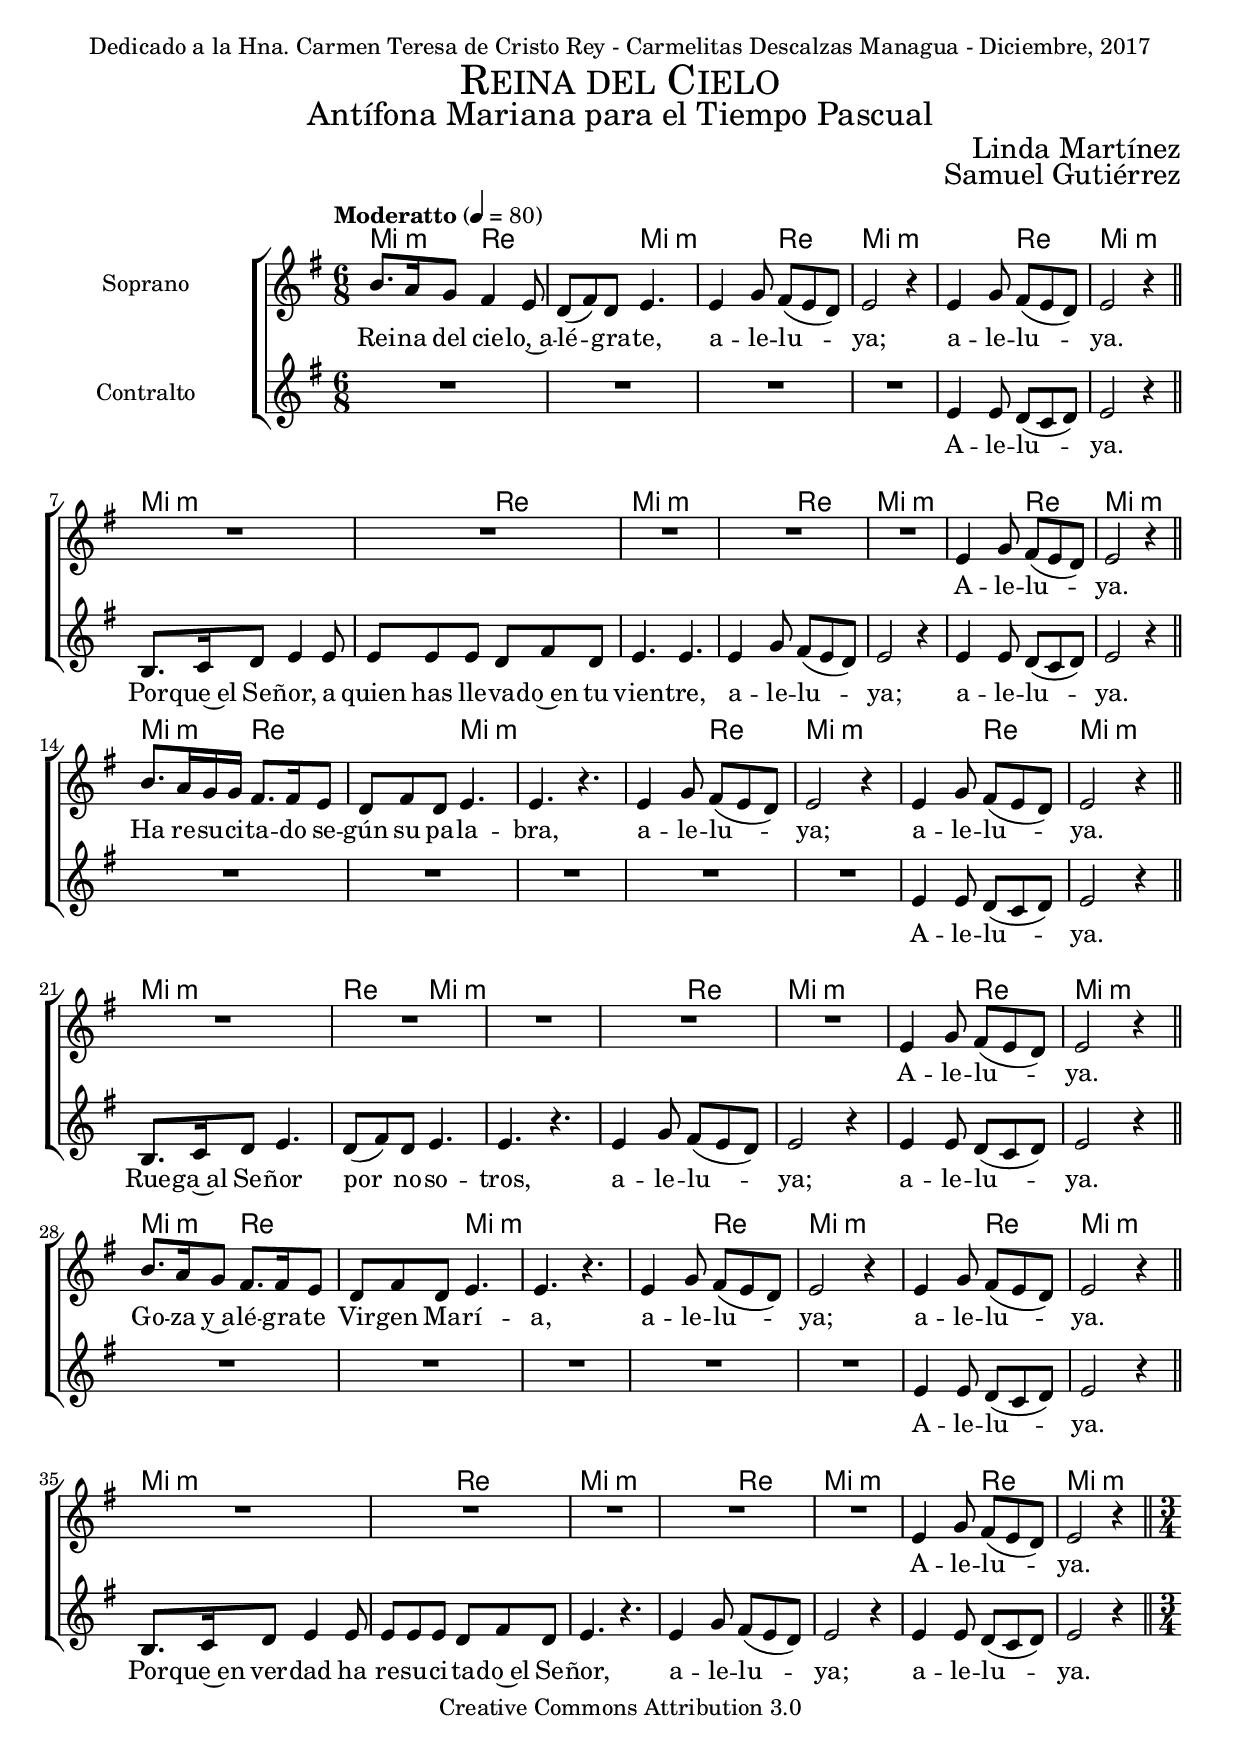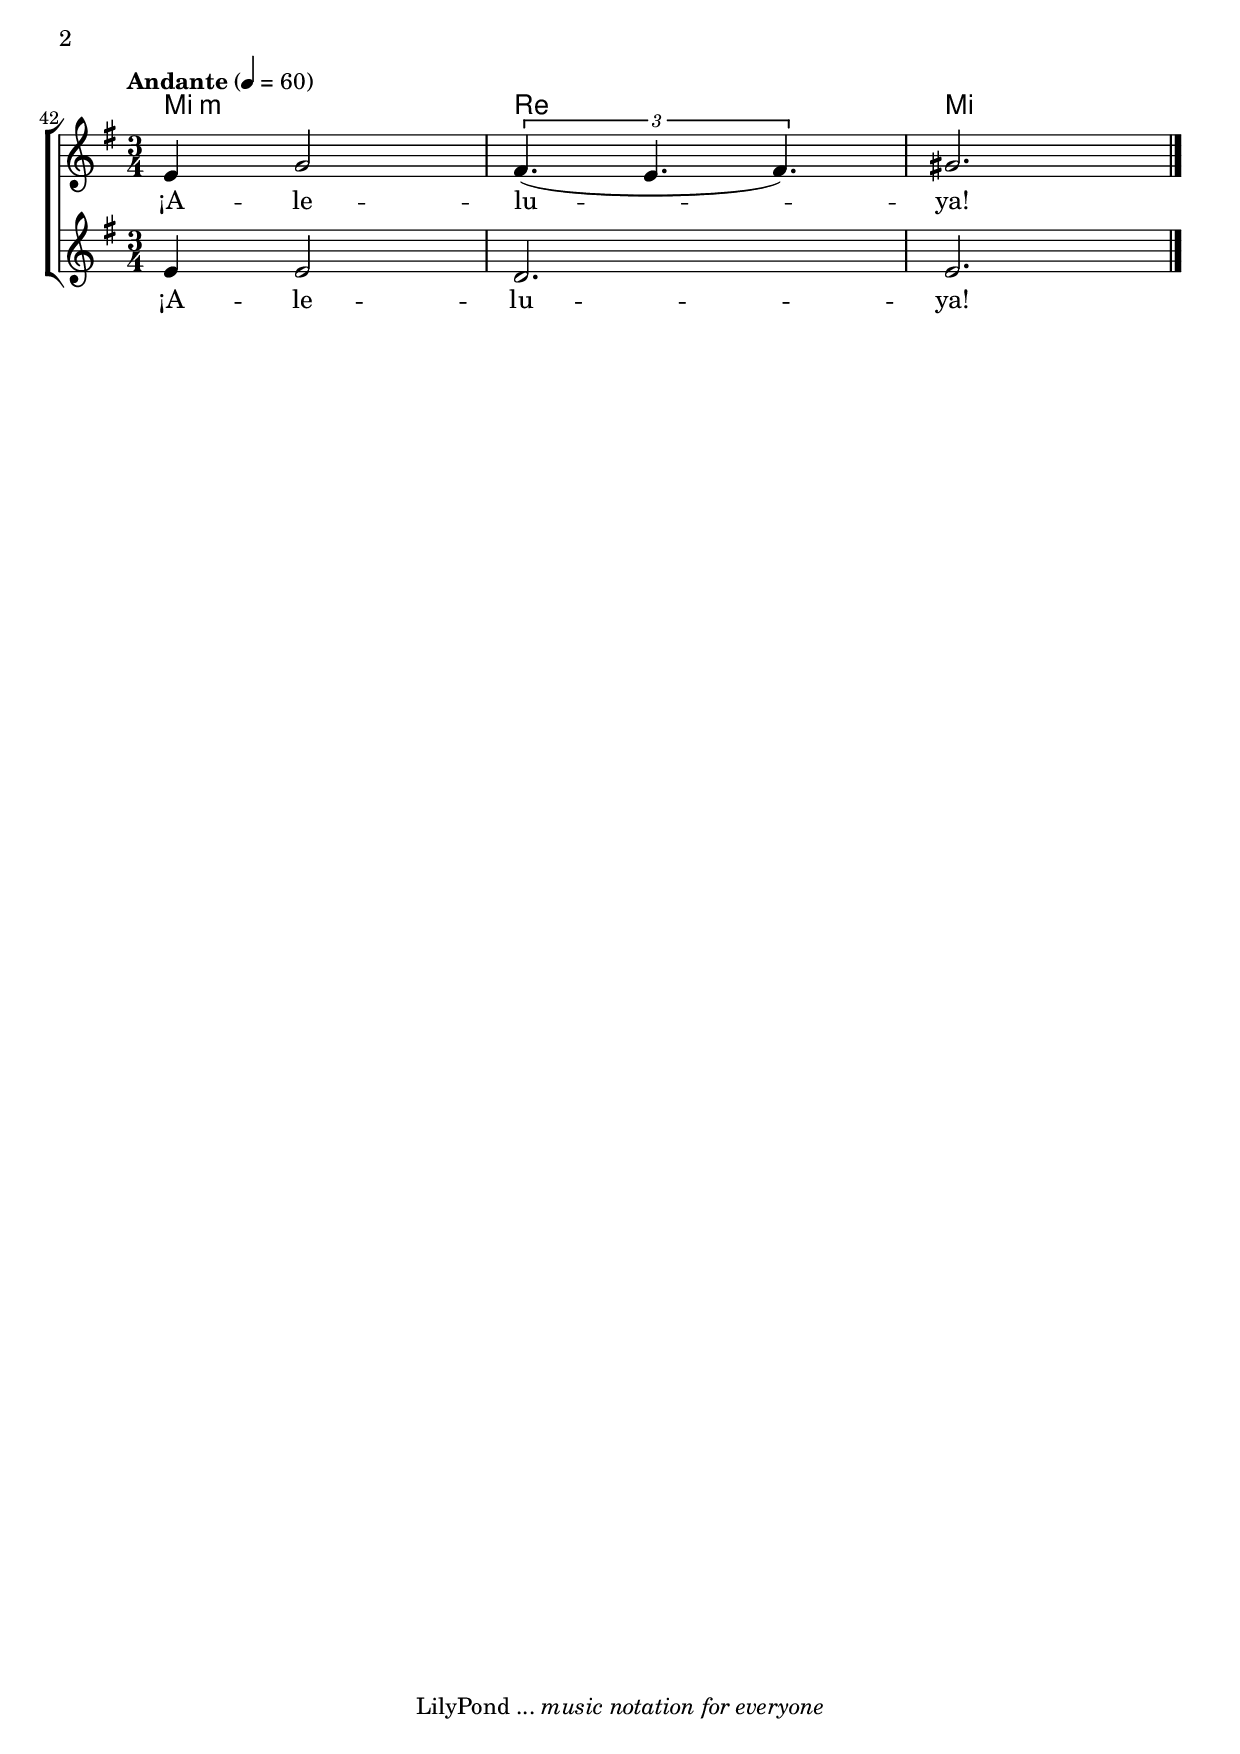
% *****************************************************************************
%	Reina del cielo - Cantiga and Opera - Dedicated to Hrna Carmen Teresa de Cristo Rey
%	Music by serachsam
% *****************************************************************************
\language "espanol"
\version "2.23.2"

% --- Global parameters
particle = 1
jump = \break

% --- Includes
global = {
  \tempo "Moderatto" 4=80
  \key mi \minor
  \time 6/8
  \skip 2.*6
  \bar "||"
  \skip 2.*7
  \bar "||"
  \skip 2.*7
  \bar "||"
  \skip 2.*7
  \bar "||"
  \skip 2.*7
  \bar "||"
  \skip 2.*7
  \bar "||"
  \time 3/4
  \tempo "Andante" 4=60
  \skip 2.*3
  \bar "|."
}

soprano_music = \relative do'' {
  \compressEmptyMeasures

  si8. la16 sol8 fas4 mi8 |
  re8( fas8) re mi4. |
  mi4 sol8 fas( mi re) |
  mi2 r4 |
  mi4 sol8 fas( mi re) |
  mi2 r4 | #(if (= particle 1) jump "")
  R2.*5 |
  mi4 sol8 fas( mi re) |
  mi2 r4 | #(if (= particle 1) jump "")
  si'8. la16 sol16 sol fas8. fas16 mi8 |
  re8 fas8 re mi4. |
  mi4. r |
  mi4 sol8 fas( mi re) |
  mi2 r4 |
  mi4 sol8 fas( mi re) |
  mi2 r4 | #(if (= particle 1) jump "")
  R2.*5 |
  mi4 sol8 fas( mi re) |
  mi2 r4 | #(if (= particle 1) jump "")
  si'8. la16 sol8 fas8. fas16 mi8 |
  re8 fas8 re mi4. |
  mi4. r |
  mi4 sol8 fas( mi re) |
  mi2 r4 |
  mi4 sol8 fas( mi re) |
  mi2 r4 | #(if (= particle 1) jump "")
  R2.*5 |
  mi4 sol8 fas( mi re) |
  mi2 r4 | #(if (= particle 1) jump "")
  mi4 sol2 |
  \tuplet 3/2 {fas4.( mi fas)} |
  sols2. |
}

soprano_lyrics = \lyricmode {
  Rei -- na del cie -- lo,~a -- lé -- gra -- te, a -- le -- lu -- ya; a -- le -- lu -- ya.
  A -- le -- lu -- ya.

  Ha re -- su -- ci -- ta -- do se -- gún su pa -- la -- bra, a -- le -- lu -- ya; a -- le -- lu -- ya.
  A -- le -- lu -- ya.

  Go -- za y~a -- lé -- gra -- te Vir -- gen Ma -- rí -- a, a -- le -- lu -- ya; a -- le -- lu -- ya.
  A -- le -- lu -- ya.

  ¡A -- le -- lu -- ya!
}

alto_music = \relative do' {
  \compressEmptyMeasures

  R2.*4 |
  mi4 mi8 re( do re) |
  mi2 r4 |
  si8. do16 re8 mi4 mi8 |
  mi8 mi mi re fas re |
  mi4. mi4. |
  mi4 sol8 fas( mi re) |
  mi2 r4 |
  mi4 mi8 re( do re) |
  mi2 r4 |
  R2.*5 |
  mi4 mi8 re( do re) |
  mi2 r4 |
  si8. do16 re8 mi4. |
  re8( fas) re mi4. |
  mi4. r |
  mi4 sol8 fas( mi re) |
  mi2 r4 |
  mi4 mi8 re( do re) |
  mi2 r4 |
  R2.*5 |
  mi4 mi8 re( do re) |
  mi2 r4 |
  si8. do16 re8 mi4 mi8 |
  mi8 mi mi re fas re |
  mi4. r |
  mi4 sol8 fas( mi re) |
  mi2 r4 |
  mi4 mi8 re( do re) |
  mi2 r4 |
  mi4 mi2 |
  re2. |
  mi2. |
}

alto_lyrics = \lyricmode {
  A -- le -- lu -- ya.
  Por -- que~el Se -- ñor, a quien has lle -- va -- do~en tu vien -- tre, a -- le -- lu -- ya; a -- le -- lu -- ya.

  A -- le -- lu -- ya.
  Rue -- ga~al Se -- ñor por no -- so -- tros, a -- le -- lu -- ya; a -- le -- lu -- ya.

  A -- le -- lu -- ya.
  Por -- que~en ver -- dad ha re -- su -- ci -- ta -- do~el Se -- ñor, a -- le -- lu -- ya; a -- le -- lu -- ya.

  ¡A -- le -- lu -- ya!
}

harmonies = \new ChordNames {
  \set ChordNames.midiInstrument = "string ensemble 2"
  % \set ChordNames.midiMaximumVolume = #0
  \set chordChanges = ##t
  \chordmode {
    \italianChords
    mi4.:m re4. |
    re4. mi4.:m |
    mi4.:m re4. |
    mi2.:m |
    mi4.:m re4. |
    mi2.:m |
    mi2.:m |
    mi4.:m re4. |
    mi2.:m |
    mi4.:m re4. |
    mi2.:m |
    mi4.:m re4. |
    mi2.:m |
    mi4.:m re4. |
    re4. mi4.:m |
    mi2.:m |
    mi4.:m re4. |
    mi2.:m |
    mi4.:m re4. |
    mi2.:m |
    mi2.:m |
    re4. mi4.:m |
    mi2.:m |
    mi4.:m re4. |
    mi2.:m |
    mi4.:m re4. |
    mi2.:m |
    mi4.:m re4. |
    re4. mi4.:m |
    mi2.:m |
    mi4.:m re4. |
    mi2.:m |
    mi4.:m re4. |
    mi2.:m |
    mi2.:m |
    mi4.:m re4. |
    mi2.:m |
    mi4.:m re4. |
    mi2.:m |
    mi4.:m re4. |
    mi2.:m |
    mi2.:m |
    re2. |
    mi2. |
  }
}


% --- Global size
%#(set-global-staff-size 19)

% --- Header
\markup { \fill-line { \center-column { \fontsize #5 \smallCaps "Reina del Cielo" \fontsize #3 "Antífona Mariana para el Tiempo Pascual" } } }
\markup { \fill-line { " " \right-column { \fontsize #2 "Linda Martínez" } } }
\markup { \fill-line { " " \right-column { \fontsize #2 "Samuel Gutiérrez" } } }
\header {
  dedication = "Dedicado a la Hna. Carmen Teresa de Cristo Rey - Carmelitas Descalzas Managua - Diciembre, 2017"
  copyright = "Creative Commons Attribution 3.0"
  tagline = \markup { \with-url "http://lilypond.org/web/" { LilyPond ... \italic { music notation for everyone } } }
  breakbefore = ##t
}

% --- Music

% --- Harmony

\score {
  <<
    \harmonies
    \new ChoirStaff <<
      \new Staff <<
        \new Voice = "soprano" <<
          \set Staff.instrumentName = #"Soprano"
          \set Staff.midiInstrument = #"choir aahs"
          \set Staff.midiMaximumVolume = #1.5
          \global \soprano_music
        >>\new Lyrics = "soprano"
        \context Lyrics = "soprano" \lyricsto "soprano" \soprano_lyrics
      >>
      \new Staff <<
        \new Voice = "alto" <<
          \set Staff.instrumentName = #"Contralto"
          \set Staff.midiInstrument = #"choir aahs"
          \set Staff.midiMaximumVolume = #1.5
          \global \alto_music
        >>
        \new Lyrics = "alto"
        \context Lyrics = "alto" \lyricsto "alto" \alto_lyrics
      >>
    >>
  >>
  \midi { }
  \layout {
    \context {
      \Staff \RemoveEmptyStaves
    }
  }
}

% --- Paper
\paper{
  #(set-default-paper-size "letter")
  indent=3.5\cm
  page-breaking = #ly:page-turn-breaking
}
